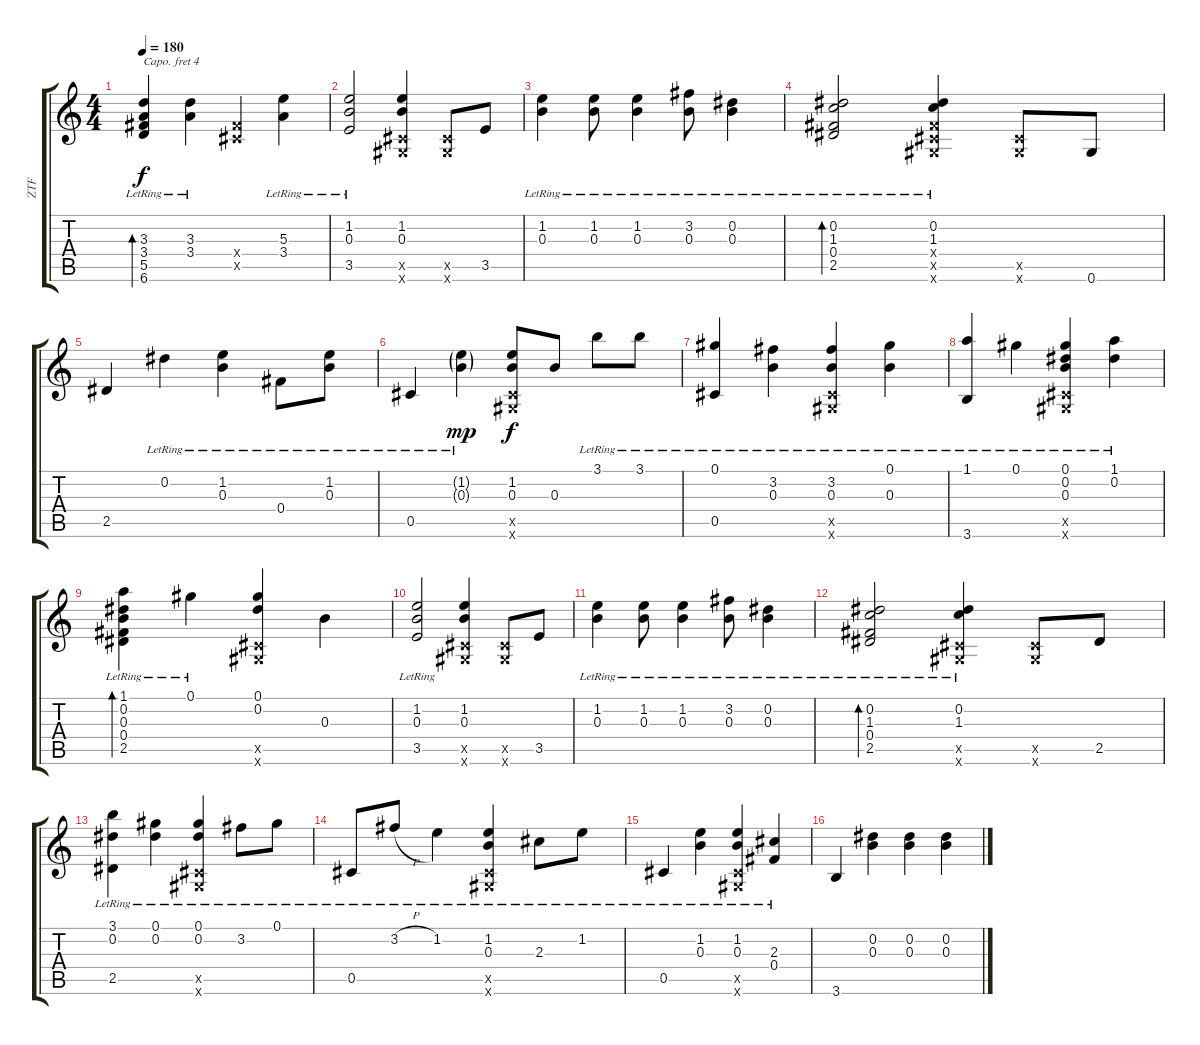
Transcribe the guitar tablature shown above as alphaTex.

\track ("ZTF" "ZTF") {instrument acousticguitarsteel}
\staff {score tabs}
\capo 4
\tuning (E4 B3 G3 D3 A2 E2) {hide}
\ts (4 4)
\tempo 180
\clef g2
\ks c
(3.3{lr} 3.4{lr} 5.5 6.6{lr}).4{bd 480 dy f} (3.3{lr} 3.4{lr}).4 (0.4{x} 0.5{x}).4 (5.3{lr} 3.4{lr}).4 |
(1.2{lr} 0.3{lr} 3.5).2 (1.2 0.3 0.5{x} 0.6{x}).4 (0.5{x} 0.6{x}).8 3.5.8 |
(1.2{lr} 0.3{lr}).4 (1.2{lr} 0.3{lr}).8 (1.2{lr} 0.3{lr}).4 (3.2{lr} 0.3{lr}).8 (0.2{lr} 0.3).4 |
(0.2{lr} 1.3{lr} 0.4{lr} 2.5).2{bd 480} (0.2{lr} 1.3 0.4{x} 0.5{x} 0.6{x}).4 (0.5{x} 0.6{x}).8 0.6.8 |
2.5.4 0.2{lr}.4 (1.2{lr} 0.3{lr}).4 0.4{lr}.8 (1.2{lr} 0.3).8 |
0.5{lr}.4 (1.2{g lr} 0.3{g lr}).4{dy mp} (1.2 0.3 0.5{x} 0.6{x}).8{dy f} 0.3.8 3.1{lr}.8 3.1{lr}.8 |
(0.1{lr} 0.5{lr}).4 (3.2{lr} 0.3{lr}).4 (3.2{lr} 0.3{lr} 0.5{x} 0.6{x}).4 (0.1{lr} 0.3).4 |
(1.1{lr} 3.6).4 0.1{lr}.4 (0.1{lr} 0.2 0.3 0.5{x} 0.6{x}).4 (1.1{lr} 0.2).4 |
(1.1{lr} 0.2 0.3 0.4{lr} 2.5{lr}).4{bd 480} 0.1{lr}.4 (0.1 0.2 0.5{x} 0.6{x}).4 0.3.4 |
(1.2{lr} 0.3 3.5).2 (1.2 0.3 0.5{x} 0.6{x}).4 (0.5{x} 0.6{x}).8 3.5.8 |
(1.2{lr} 0.3{lr}).4 (1.2{lr} 0.3{lr}).8 (1.2{lr} 0.3{lr}).4 (3.2{lr} 0.3{lr}).8 (0.2{lr} 0.3).4 |
(0.2{lr} 1.3{lr} 0.4{lr} 2.5).2{bd 480} (0.2{lr} 1.3{lr} 0.5{x} 0.6{x}).4 (0.5{x} 0.6{x}).8 2.5.8 |
(3.1{lr} 0.2{lr} 2.5).4 (0.1{lr} 0.2{lr}).4 (0.1{lr} 0.2{lr} 0.5{x} 0.6{x}).4 3.2{lr}.8 0.1{lr}.8 |
0.5{lr}.8 3.2{h lr}.8 1.2{lr}.4 (1.2{lr} 0.3{lr} 0.5{x} 0.6{x}).4 2.3{lr}.8 1.2{lr}.8 |
0.5{lr}.4 (1.2{lr} 0.3{lr}).4 (1.2{lr} 0.3{lr} 0.5{x} 0.6{x}).4 (2.3{lr} 0.4).4 |
3.6.4 (0.2 0.3).4 (0.2 0.3).4 (0.2 0.3).4
